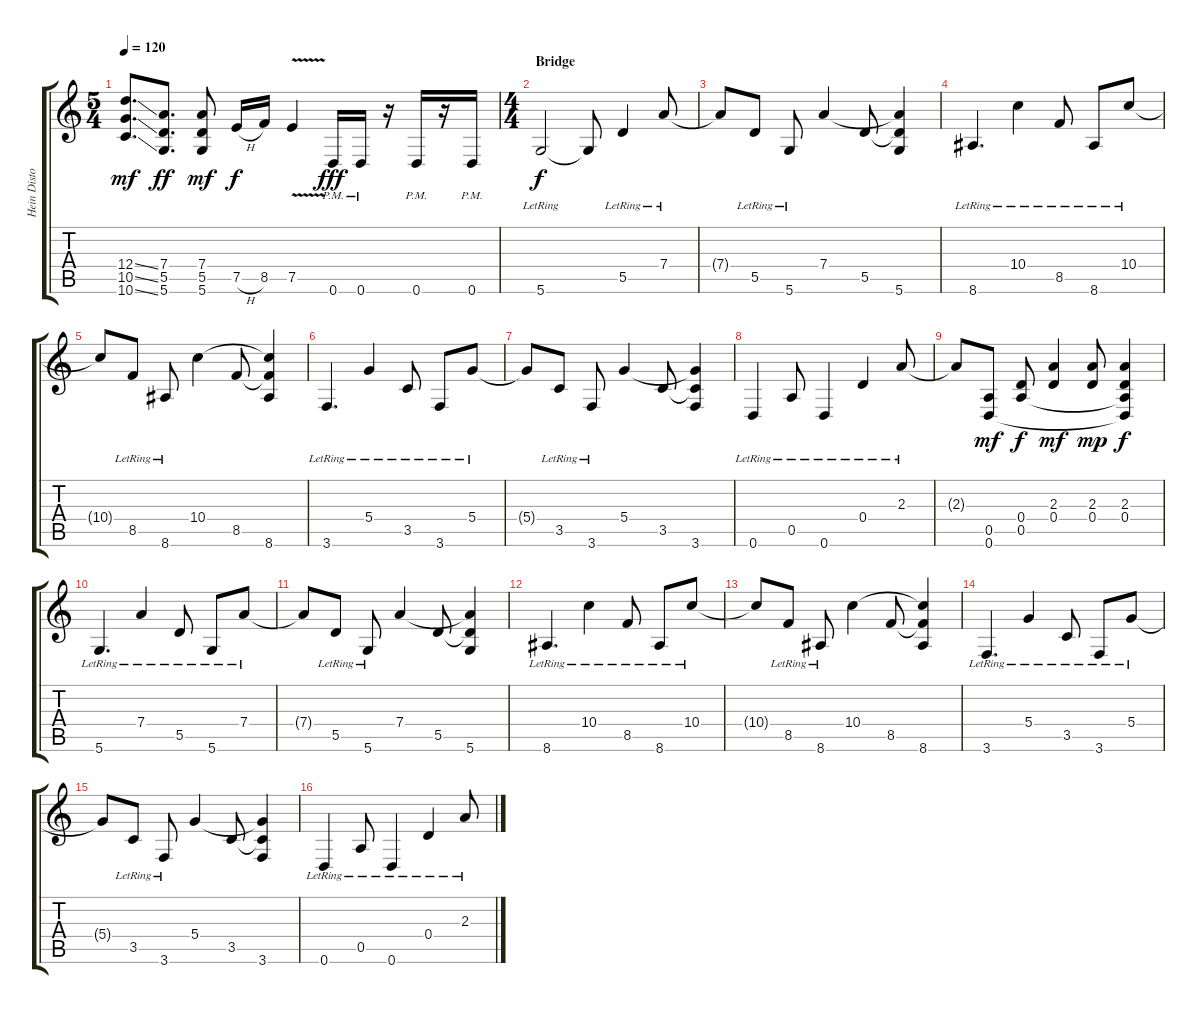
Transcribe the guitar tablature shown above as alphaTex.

\track ("Hein Distortion 2" "Hein Disto") {instrument distortionguitar}
\staff {score tabs}
\tuning (E4 B3 G3 D3 A2 D2) {hide}
\ts (5 4)
\tempo 120
\clef g2
\ks c
(12.4{ss} 10.5{ss} 10.6{ss}).8{d dy mf} (7.4 5.5 5.6).8{d dy ff} (7.4 5.5 5.6).8{dy mf} 7.5{h}.16{dy f} 8.5.16 7.5{v}.4 0.6{pm}.16{dy fff} 0.6{pm}.16 r.16 0.6{pm}.16 r.16 0.6{pm}.16 |
\ts (4 4)
\section ("" "Bridge")
5.6{lr}.2{dy f} 5.6{t}.8 5.5{lr}.4 7.4{lr}.8 |
7.4{t}.8 5.5{lr}.8 5.6{lr}.8 7.4.4 5.5.8 (7.4{t} 5.5{t} 5.6).4 |
8.6{lr}.4{d} 10.4{lr}.4 8.5{lr}.8 8.6{lr}.8 10.4{lr}.8 |
10.4{t}.8 8.5{lr}.8 8.6{lr}.8 10.4.4 8.5.8 (10.4{t} 8.5{t} 8.6).4 |
3.6{lr}.4{d} 5.4{lr}.4 3.5{lr}.8 3.6{lr}.8 5.4{lr}.8 |
5.4{t}.8 3.5{lr}.8 3.6{lr}.8 5.4.4 3.5.8 (5.4{t} 3.5{t} 3.6).4 |
0.6{lr}.4 0.5{lr}.8 0.6{lr}.4 0.4{lr}.4 2.3{lr}.8 |
2.3{t}.8 (0.5 0.6).8{dy mf} (0.4 0.5).8{dy f} (2.3 0.4).4{dy mf} (2.3 0.4).8{dy mp} (2.3 0.4 0.5{t} 0.6{t}).4{dy f} |
5.6{lr}.4{d} 7.4{lr}.4 5.5{lr}.8 5.6{lr}.8 7.4{lr}.8 |
7.4{t}.8 5.5{lr}.8 5.6{lr}.8 7.4.4 5.5.8 (7.4{t} 5.5{t} 5.6).4 |
8.6{lr}.4{d} 10.4{lr}.4 8.5{lr}.8 8.6{lr}.8 10.4{lr}.8 |
10.4{t}.8 8.5{lr}.8 8.6{lr}.8 10.4.4 8.5.8 (10.4{t} 8.5{t} 8.6).4 |
3.6{lr}.4{d} 5.4{lr}.4 3.5{lr}.8 3.6{lr}.8 5.4{lr}.8 |
5.4{t}.8 3.5{lr}.8 3.6{lr}.8 5.4.4 3.5.8 (5.4{t} 3.5{t} 3.6).4 |
0.6{lr}.4 0.5{lr}.8 0.6{lr}.4 0.4{lr}.4 2.3{lr}.8
